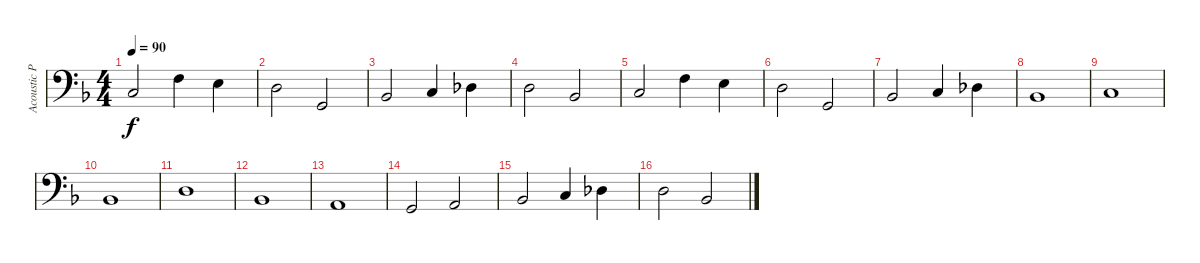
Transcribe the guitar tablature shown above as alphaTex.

\track ("Acoustic Piano (Staff 2)" "Acoustic P") {instrument acousticgrandpiano}
\staff {score}
\tuning (E4 B3 G3 D3 A2 E2 B1) {hide}
\ts (4 4)
\tempo 90
\clef f4
\ks f
3.5.2{dy f} 3.4.4 2.4.4 |
0.4.2 3.6.2 |
1.5.2 3.5.4 4.5.4 |
0.4.2 1.5.2 |
3.5.2 3.4.4 2.4.4 |
0.4.2 3.6.2 |
1.5.2 3.5.4 4.5.4 |
1.5.1 |
3.5.1 |
1.5.1 |
0.4.1 |
1.5.1 |
0.5.1 |
3.6.2 0.5.2 |
1.5.2 3.5.4 4.5.4 |
0.4.2 1.5.2
